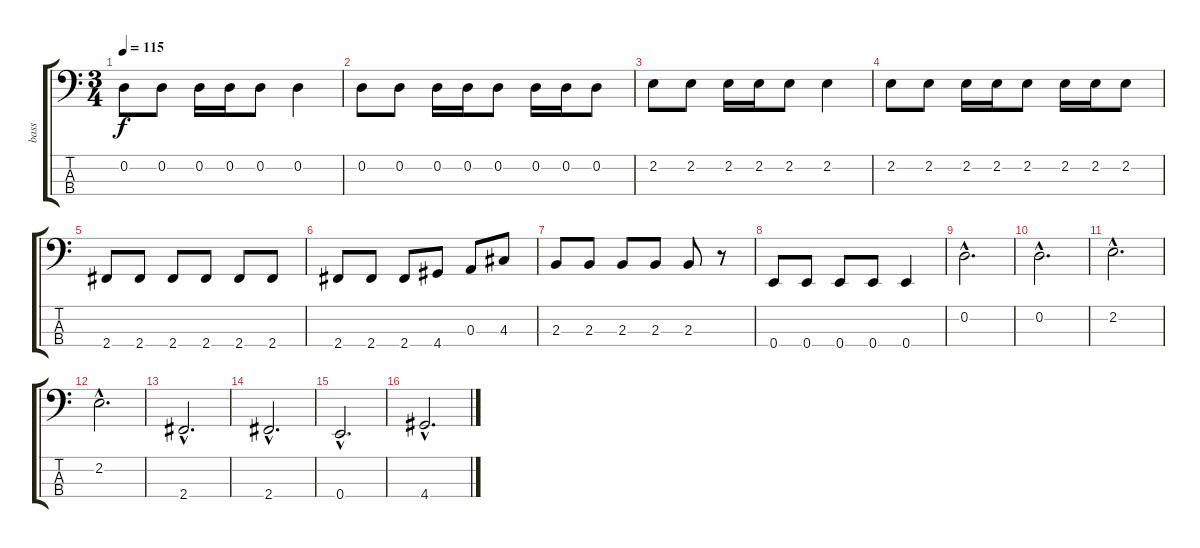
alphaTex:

\track ("bass" "bass") {instrument electricbassfinger}
\staff {score tabs}
\tuning (G2 D2 A1 E1) {hide}
\ts (3 4)
\tempo 115
\clef f4
\ks c
0.2.8{dy f} 0.2.8 0.2.16 0.2.16 0.2.8 0.2.4 |
0.2.8 0.2.8 0.2.16 0.2.16 0.2.8 0.2.16 0.2.16 0.2.8 |
2.2.8 2.2.8 2.2.16 2.2.16 2.2.8 2.2.4 |
2.2.8 2.2.8 2.2.16 2.2.16 2.2.8 2.2.16 2.2.16 2.2.8 |
2.4.8 2.4.8 2.4.8 2.4.8 2.4.8 2.4.8 |
2.4.8 2.4.8 2.4.8 4.4.8 0.3.8 4.3.8 |
2.3.8 2.3.8 2.3.8 2.3.8 2.3.8 r.8 |
0.4.8 0.4.8 0.4.8 0.4.8 0.4.4 |
0.2{hac}.2{d} |
0.2{hac}.2{d} |
2.2{hac}.2{d} |
2.2{hac}.2{d} |
2.4{hac}.2{d} |
2.4{hac}.2{d} |
0.4{hac}.2{d} |
4.4{hac}.2{d}
